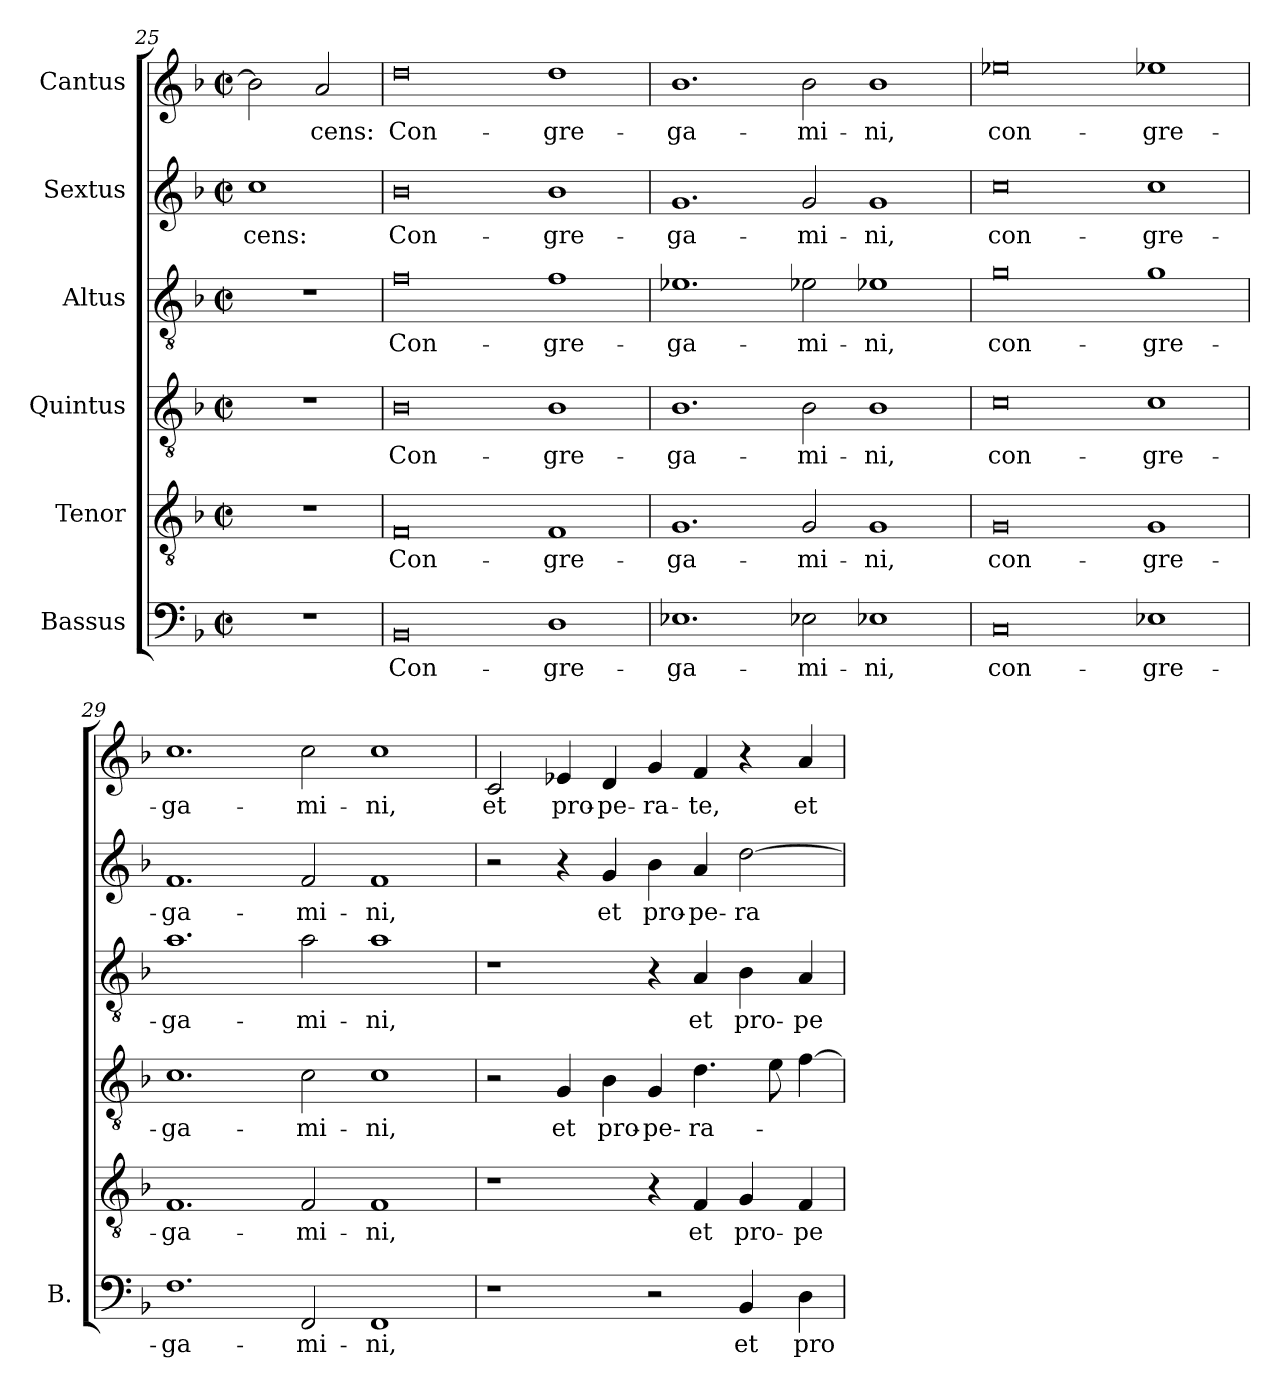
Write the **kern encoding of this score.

**kern	**text	**kern	**text	**kern	**text	**kern	**text	**kern	**text	**kern	**text
*part6	*part6	*part5	*part5	*part4	*part4	*part3	*part3	*part2	*part2	*part1	*part1
*staff6	*staff6	*staff5	*staff5	*staff4	*staff4	*staff3	*staff3	*staff2	*staff2	*staff1	*staff1
*I"Bassus	*	*I"Tenor	*	*I"Quintus	*	*I"Altus	*	*I"Sextus	*	*I"Cantus	*
*I'B.	*	*	*	*	*	*	*	*	*	*	*
*clefF4	*	*clefGv2	*	*clefGv2	*	*clefGv2	*	*clefG2	*	*clefG2	*
*k[b-]	*	*k[b-]	*	*k[b-]	*	*k[b-]	*	*k[b-]	*	*k[b-]	*
*F:	*	*F:	*	*F:	*	*F:	*	*F:	*	*F:	*
*M2/2	*	*M2/2	*	*M2/2	*	*M2/2	*	*M2/2	*	*M2/2	*
*met(c|)	*	*met(c|)	*	*met(c|)	*	*met(c|)	*	*met(c|)	*	*met(c|)	*
=25	=25	=25	=25	=25	=25	=25	=25	=25	=25	=25	=25
1r	.	1r	.	1r	.	1r	.	1cc\	-cens:	2b-\]	.
.	.	.	.	.	.	.	.	.	.	2a/	-cens:
=26	=26	=26	=26	=26	=26	=26	=26	=26	=26	=26	=26
0BB-/	Con-	0F/	Con-	0B-\	Con-	0f\	Con-	0b-\	Con-	0dd\	Con-
1D\	-gre-	1F/	-gre-	1B-\	-gre-	1f\	-gre-	1b-\	-gre-	1dd\	-gre-
=27	=27	=27	=27	=27	=27	=27	=27	=27	=27	=27	=27
1.E-X\	-ga-	1.G/	-ga-	1.B-\	-ga-	1.e-X\	-ga-	1.g/	-ga-	1.b-\	-ga-
2E-X\	-mi-	2G/	-mi-	2B-\	-mi-	2e-X\	-mi-	2g/	-mi-	2b-\	-mi-
1E-X\	-ni,	1G/	-ni,	1B-\	-ni,	1e-X\	-ni,	1g/	-ni,	1b-\	-ni,
=28	=28	=28	=28	=28	=28	=28	=28	=28	=28	=28	=28
0C/	con-	0G/	con-	0c\	con-	0g\	con-	0cc\	con-	0ee-X\	con-
1E-X\	-gre-	1G/	-gre-	1c\	-gre-	1g\	-gre-	1cc\	-gre-	1ee-X\	-gre-
=29	=29	=29	=29	=29	=29	=29	=29	=29	=29	=29	=29
1.F\	-ga-	1.F/	-ga-	1.c\	-ga-	1.a\	-ga-	1.f/	-ga-	1.cc\	-ga-
2FF/	-mi-	2F/	-mi-	2c\	-mi-	2a\	-mi-	2f/	-mi-	2cc\	-mi-
1FF/	-ni,	1F/	-ni,	1c\	-ni,	1a\	-ni,	1f/	-ni,	1cc\	-ni,
=30	=30	=30	=30	=30	=30	=30	=30	=30	=30	=30	=30
1r	.	1r	.	2r	.	1r	.	2r	.	2c/	et
.	.	.	.	4G/	et	.	.	4r	.	4e-X/	pro-
.	.	.	.	4B-\	pro-	.	.	4g/	et	4d/	-pe-
2r	.	4r	.	4G/	-pe-	4r	.	4b-\	pro-	4g/	-ra-
.	.	4F/	et	4.d\	-ra-	4A/	et	4a/	-pe-	4f/	-te,
4BB-/	et	4G/	pro-	.	.	4B-\	pro-	[2dd\	-ra-	4r	.
.	.	.	.	8e\	.	.	.	.	.	.	.
4D\	pro-	4F/	-pe-	[4f\	.	4A/	-pe-	.	.	4a/	et
=	=	=	=	=	=	=	=	=	=	=	=
*-	*-	*-	*-	*-	*-	*-	*-	*-	*-	*-	*-
